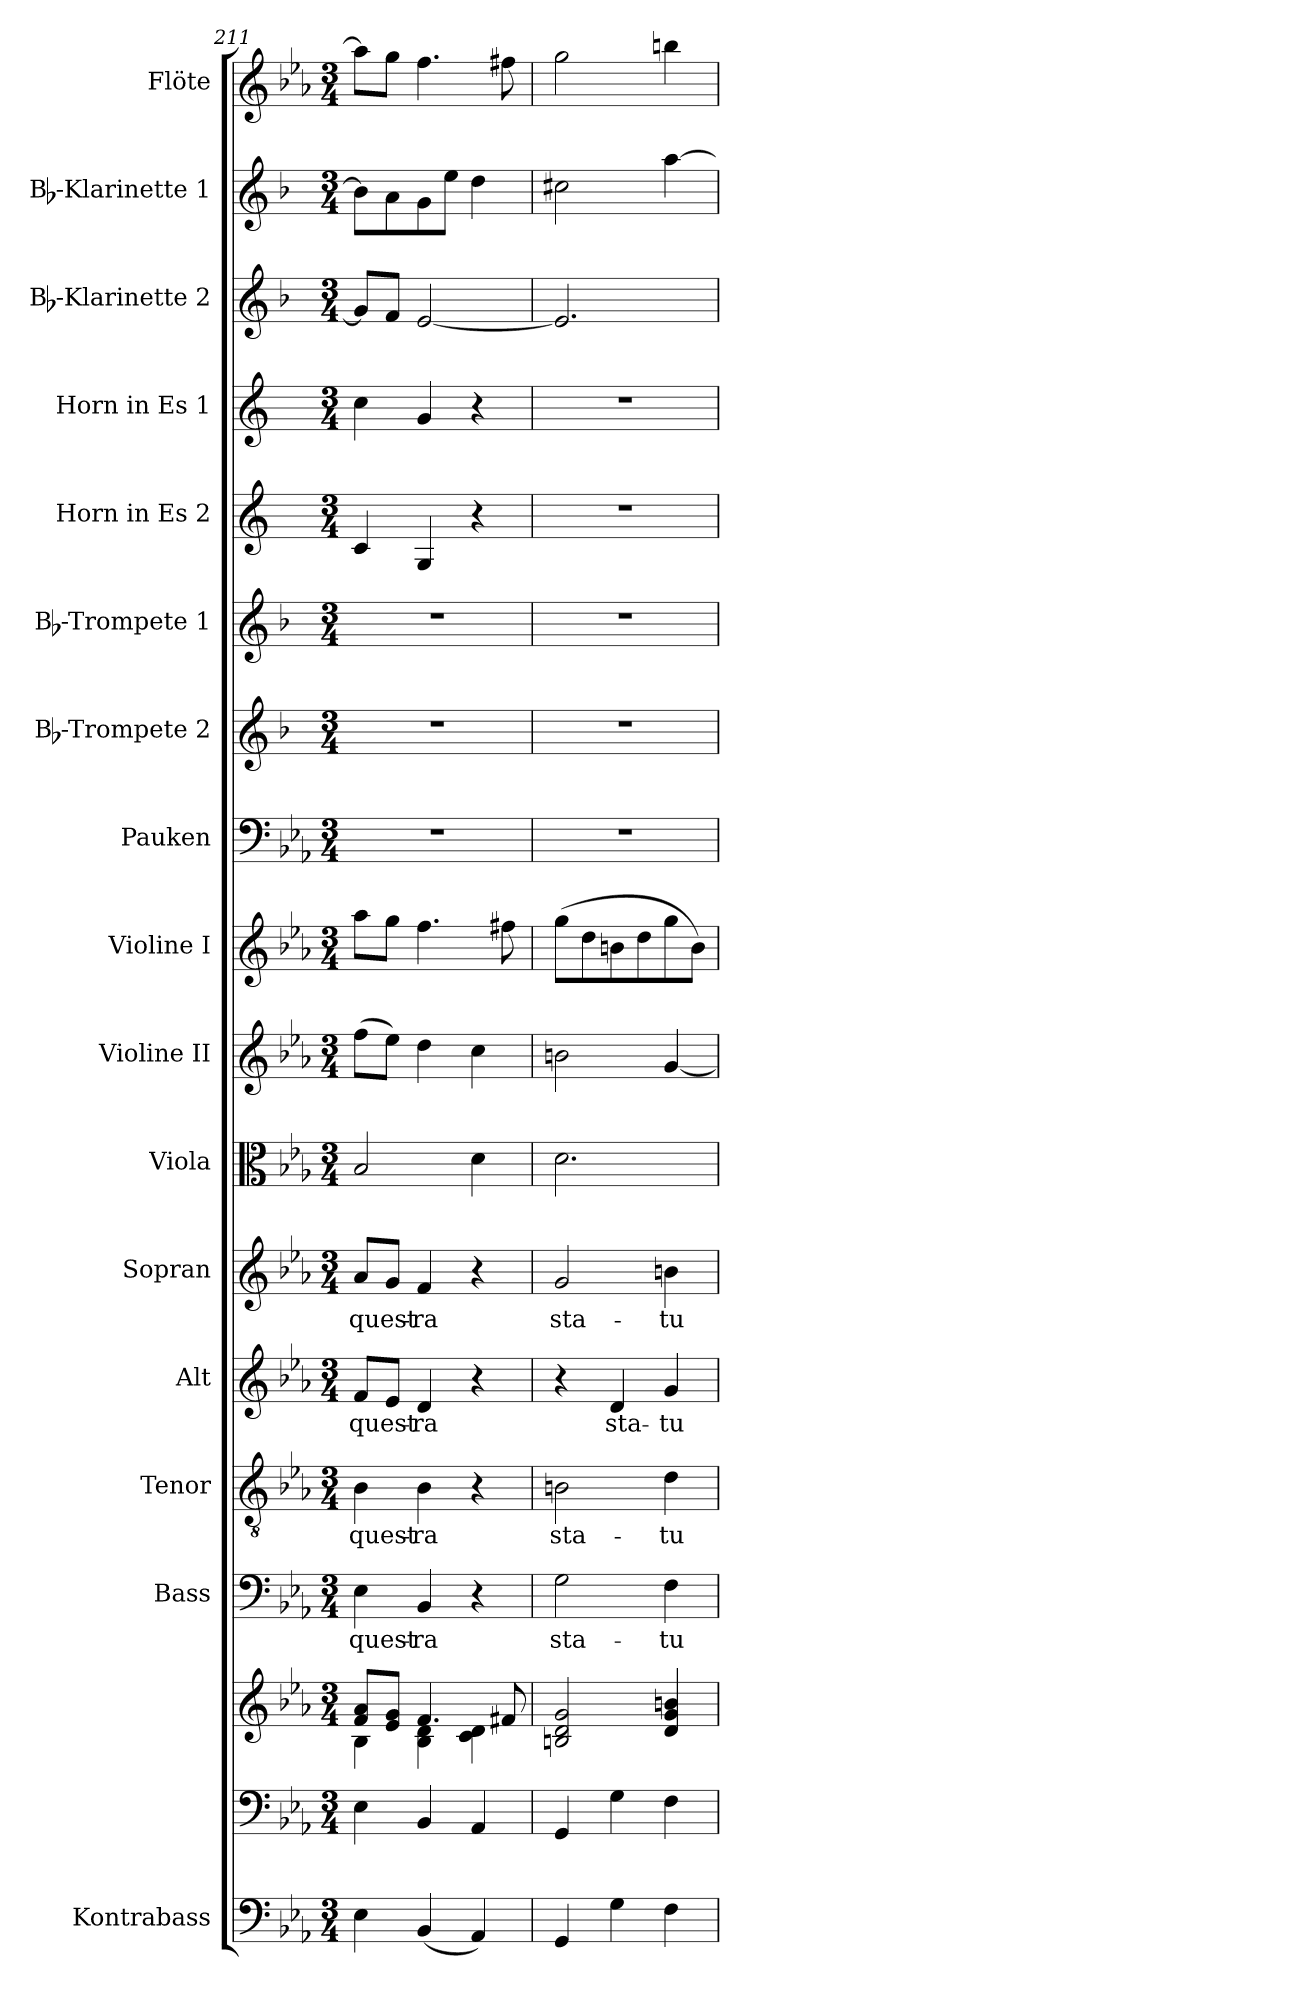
**kern	**kern	**kern	**kern	**text	**kern	**text	**kern	**text	**kern	**text	**kern	**kern	**kern	**kern	**kern	**kern	**kern	**kern	**kern	**kern	**kern
*part17	*part16	*part16	*part15	*part15	*part14	*part14	*part13	*part13	*part12	*part12	*part11	*part10	*part9	*part8	*part7	*part6	*part5	*part4	*part3	*part2	*part1
*staff18	*staff17	*staff16	*staff15	*staff15	*staff14	*staff14	*staff13	*staff13	*staff12	*staff12	*staff11	*staff10	*staff9	*staff8	*staff7	*staff6	*staff5	*staff4	*staff3	*staff2	*staff1
*I"Kontrabass	*	*	*I"Bass	*	*I"Tenor	*	*I"Alt	*	*I"Sopran	*	*I"Viola	*I"Violine II	*I"Violine I	*I"Pauken	*I"Bb-Trompete 2	*I"Bb-Trompete 1	*I"Horn in Es 2	*I"Horn in Es 1	*I"Bb-Klarinette 2	*I"Bb-Klarinette 1	*I"Flöte
*I'Kb.	*	*	*I'B.	*	*I'T.	*	*I'A.	*	*I'S.	*	*I'Vla.	*I'Vl. II	*I'Vl. I	*I'Pk.	*I'Bb Trp. 2	*I'Bb Trp. 1	*	*	*I'Bb Kl. 2	*I'Bb Kl. 1	*I'Fl.
*clefF4	*clefF4	*clefG2	*clefF4	*	*clefGv2	*	*clefG2	*	*clefG2	*	*clefC3	*clefG2	*clefG2	*clefF4	*clefG2	*clefG2	*clefG2	*clefG2	*clefG2	*clefG2	*clefG2
*ITrd7c12	*	*	*	*	*	*	*	*	*	*	*	*	*	*	*ITrd1c2	*ITrd1c2	*ITrd5c9	*ITrd5c9	*ITrd1c2	*ITrd1c2	*
*k[b-e-a-]	*k[b-e-a-]	*k[b-e-a-]	*k[b-e-a-]	*	*k[b-e-a-]	*	*k[b-e-a-]	*	*k[b-e-a-]	*	*k[b-e-a-]	*k[b-e-a-]	*k[b-e-a-]	*k[b-e-a-]	*k[b-e-a-]	*k[b-e-a-]	*k[b-e-a-]	*k[b-e-a-]	*k[b-e-a-]	*k[b-e-a-]	*k[b-e-a-]
*E-:	*E-:	*E-:	*E-:	*	*E-:	*	*E-:	*	*E-:	*	*E-:	*E-:	*E-:	*E-:	*E-:	*E-:	*E-:	*E-:	*E-:	*E-:	*E-:
*M3/4	*M3/4	*M3/4	*M3/4	*	*M3/4	*	*M3/4	*	*M3/4	*	*M3/4	*M3/4	*M3/4	*M3/4	*M3/4	*M3/4	*M3/4	*M3/4	*M3/4	*M3/4	*M3/4
=211	=211	=211	=211	=211	=211	=211	=211	=211	=211	=211	=211	=211	=211	=211	=211	=211	=211	=211	=211	=211	=211
*	*	*^	*	*	*	*	*	*	*	*	*	*	*	*	*	*	*	*	*	*	*
!	!	!	!	!	!LO:LY:b	!	!LO:LY:b	!	!LO:LY:b	!	!LO:LY:b	!	!	!	!	!	!	!	!	!	!	!
4EE-\	4E-\	8f/ 8a-/L	4B-\	4E-\	-quest-	4B-\	-quest-	8f/L	-quest-	8a-/L	-quest-	2B-/	(>8ff\L	8aa-\L	2.r	2.r	2.r	4E-/	4e-\	8f/L]	8a-\L]	8aa-\L]
.	.	8e-/ 8g/J	.	.	.	.	.	8e-/J	.	8g/J	.	.	8ee-\J)	8gg\J	.	.	.	.	.	8e-/J	8g\	8gg\J
!	!	!	!	!	!LO:LY:b	!	!LO:LY:b	!	!LO:LY:b	!	!LO:LY:b	!	!	!	!	!	!	!	!	!	!	!
(<4BBB-/	4BB-/	4.f/	4B-\ 4d\	4BB-/	-ra	4B-\	-ra	4d/	-ra	4f/	-ra	.	4dd\	4.ff\	.	.	.	4BB-/	4B-/	[2d/	8f\	4.ff\
.	.	.	.	.	.	.	.	.	.	.	.	.	.	.	.	.	.	.	.	.	8dd\J	.
4AAA-/)	4AA-/	.	4c\ 4d\	4r	.	4r	.	4r	.	4r	.	4d\	4cc\	.	.	.	.	4r	4r	.	4cc\	.
.	.	8f#X/	.	.	.	.	.	.	.	.	.	.	.	8ff#X\	.	.	.	.	.	.	.	8ff#X\
*	*	*v	*v	*	*	*	*	*	*	*	*	*	*	*	*	*	*	*	*	*	*	*
=212	=212	=212	=212	=212	=212	=212	=212	=212	=212	=212	=212	=212	=212	=212	=212	=212	=212	=212	=212	=212	=212
!	!	!	!	!LO:LY:b	!	!LO:LY:b	!	!	!	!LO:LY:b	!	!	!	!	!	!	!	!	!	!	!
4GGG/	4GG/	2Bn/ 2d/ 2g/	2G\	sta-	2Bn\	sta-	4r	.	2g/	sta-	2.d\	2bn\	(>8gg\L	2.r	2.r	2.r	2.r	2.r	2.d/]	2bn\	2gg\
.	.	.	.	.	.	.	.	.	.	.	.	.	8dd\	.	.	.	.	.	.	.	.
!	!	!	!	!	!	!	!	!LO:LY:b	!	!	!	!	!	!	!	!	!	!	!	!	!
4GG\	4G\	.	.	.	.	.	4d/	sta-	.	.	.	.	8bn\	.	.	.	.	.	.	.	.
.	.	.	.	.	.	.	.	.	.	.	.	.	8dd\	.	.	.	.	.	.	.	.
!	!	!	!	!LO:LY:b	!	!LO:LY:b	!	!LO:LY:b	!	!LO:LY:b	!	!	!	!	!	!	!	!	!	!	!
4FF\	4F\	4d/ 4g/ 4bn/	4F\	-tu-	4d\	-tu-	4g/	-tu-	4bn\	-tu-	.	[4g/	8gg\	.	.	.	.	.	.	[4gg\	4bbn\
.	.	.	.	.	.	.	.	.	.	.	.	.	8b\J)	.	.	.	.	.	.	.	.
=	=	=	=	=	=	=	=	=	=	=	=	=	=	=	=	=	=	=	=	=	=
*-	*-	*-	*-	*-	*-	*-	*-	*-	*-	*-	*-	*-	*-	*-	*-	*-	*-	*-	*-	*-	*-
